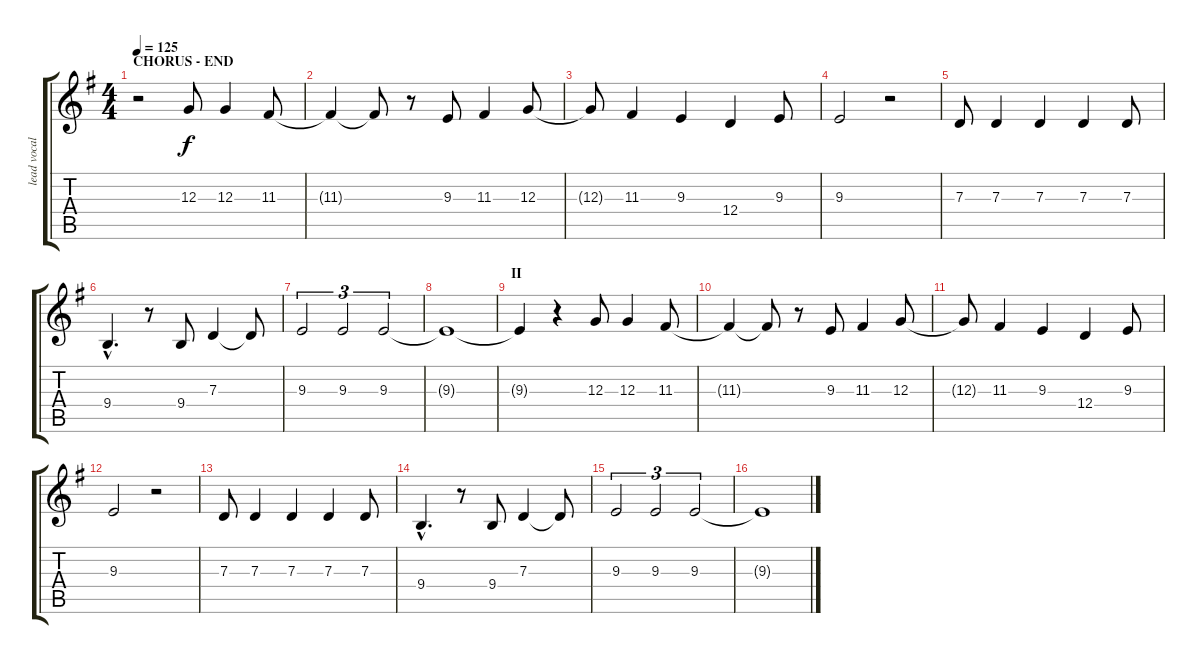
\track ("lead vocals" "lead vocal") {instrument clarinet}
\staff {score tabs}
\tuning (E4 B3 G3 D3 A2 E2) {hide}
\ts (4 4)
\section ("" "CHORUS - END")
\tempo 125
\clef g2
\ks eminor
r.2{dy f volume 15} 12.3.8 12.3.4 11.3.8 |
11.3{t}.4 11.3{t}.8 r.8 9.3.8 11.3.4 12.3.8 |
12.3{t}.8 11.3.4 9.3.4 12.4.4 9.3.8 |
9.3.2 r.2 |
7.3.8 7.3.4 7.3.4 7.3.4 7.3.8 |
9.4{hac}.4{d} r.8 9.4.8 7.3.4 7.3{t}.8 |
9.3.2{tu (3 2)} 9.3.2{tu (3 2)} 9.3.2{tu (3 2)} |
9.3{t}.1 |
\section ("" "II")
9.3{t}.4 r.4 12.3.8 12.3.4 11.3.8 |
11.3{t}.4 11.3{t}.8 r.8 9.3.8 11.3.4 12.3.8 |
12.3{t}.8 11.3.4 9.3.4 12.4.4 9.3.8 |
9.3.2 r.2 |
7.3.8 7.3.4 7.3.4 7.3.4 7.3.8 |
9.4{hac}.4{d} r.8 9.4.8 7.3.4 7.3{t}.8 |
9.3.2{tu (3 2)} 9.3.2{tu (3 2)} 9.3.2{tu (3 2)} |
9.3{t}.1
